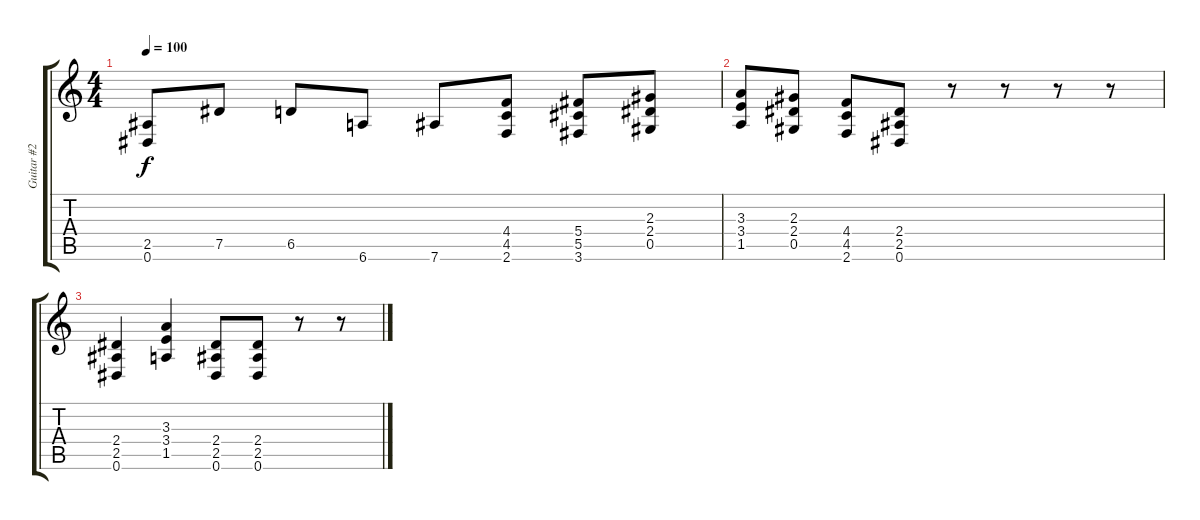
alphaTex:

\track ("Guitar #2" "Guitar #2") {instrument distortionguitar}
\staff {score tabs}
\tuning (Eb4 Bb3 Gb3 Db3 Ab2 Eb2) {hide}
\ts (4 4)
\tempo 100
\clef g2
\ks c
(2.5 0.6).8{dy f} 7.5.8 6.5.8 6.6.8 7.6.8 (4.4 4.5 2.6).8 (5.4 5.5 3.6).8 (2.3 2.4 0.5).8 |
(3.3 3.4 1.5).8 (2.3 2.4 0.5).8 (4.4 4.5 2.6).8 (2.4 2.5 0.6).8 r.8 r.8 r.8 r.8 |
(2.4 2.5 0.6).4 (3.3 3.4 1.5).4 (2.4 2.5 0.6).8 (2.4 2.5 0.6).8 r.8 r.8
